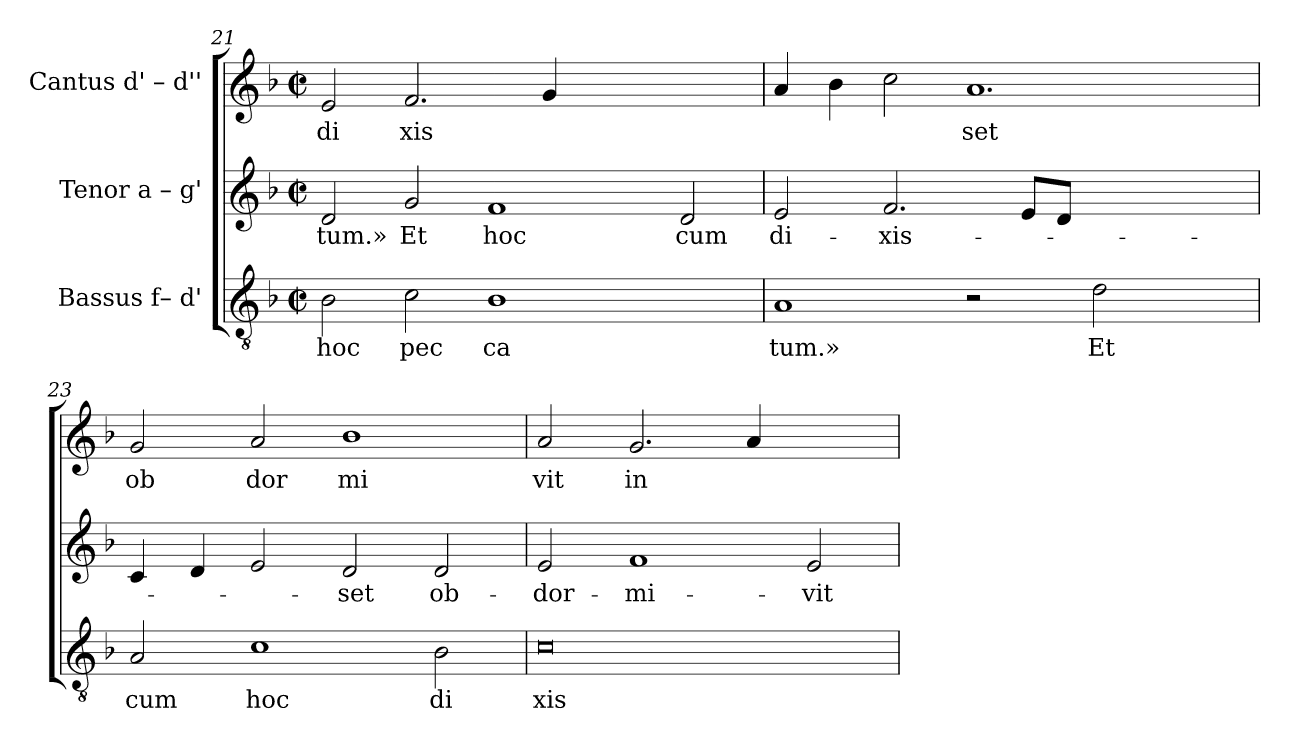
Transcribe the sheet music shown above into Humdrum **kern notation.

**kern	**text	**kern	**text	**kern	**text
*part3	*part3	*part2	*part2	*part1	*part1
*staff3	*staff3	*staff2	*staff2	*staff1	*staff1
*I"Bassus  f– d'	*	*I"Tenor  a – g'	*	*I"Cantus  d' – d''	*
!!LO:LB:g=z
*clefGv2	*	*clefG2	*	*clefG2	*
*k[b-]	*	*k[b-]	*	*k[b-]	*
*F:	*	*F:	*	*F:	*
*M2/2	*	*M2/2	*	*M2/2	*
*met(c|)	*	*met(c|)	*	*met(c|)	*
=21	=21	=21	=21	=21	=21
!	!LO:LY:b:cj	!	!LO:LY:b:cj	!	!LO:LY:b:cj
2B-\	hoc	2d/	-tum.»	2e/	di
!	!LO:LY:b:cj	!	!LO:LY:b:cj	!	!LO:LY:b
2c\	pec	2g/	Et	2.f/	xis
!	!LO:LY:b:cj	!	!LO:LY:b:cj	!	!
1B-	ca	1f	hoc	.	.
.	.	.	.	4g/	.
.	.	.	.	1ryy	.
!	!	!	!LO:LY:b:cj	!	!
2ryy	.	2d/	cum	.	.
=22	=22	=22	=22	=22	=22
!	!LO:LY:b:cj	!	!LO:LY:b:cj	!	!
1A	tum.»	2e/	di-	4a/	.
.	.	.	.	4b-\	.
!	!	!	!LO:LY:b	!	!
.	.	2.f/	-xis-	2cc\	.
!	!	!	!	!	!LO:LY:b:cj
2r	.	.	.	1.a	set
.	.	8e/L	.	.	.
.	.	8d/J	.	.	.
!	!LO:LY:b:cj	!	!	!	!
2d\	Et	1ryy	.	.	.
2ryy	.	.	.	.	.
=23	=23	=23	=23	=23	=23
!	!LO:LY:b:cj	!	!	!	!LO:LY:b:cj
2A/	cum	4c/	.	2g/	ob
.	.	4d/	.	.	.
!	!LO:LY:b:cj	!	!	!	!LO:LY:b:cj
1c	hoc	2e/	.	2a/	dor
!	!	!	!LO:LY:b:cj	!	!LO:LY:b:cj
.	.	2d/	-set	1b-	mi
!	!LO:LY:b:cj	!	!LO:LY:b:cj	!	!
2B-\	di	2d/	ob-	.	.
=24	=24	=24	=24	=24	=24
!	!LO:LY:b:cj	!	!LO:LY:b:cj	!	!LO:LY:b:cj
0c	xis	2e/	-dor-	2a/	vit
!	!	!	!LO:LY:b:cj	!	!LO:LY:b:cj
.	.	1f	-mi-	2.g/	in
.	.	.	.	4a/	.
!	!	!	!LO:LY:b:cj	!	!
.	.	2e/	-vit	2ryy	.
=	=	=	=	=	=
*-	*-	*-	*-	*-	*-
